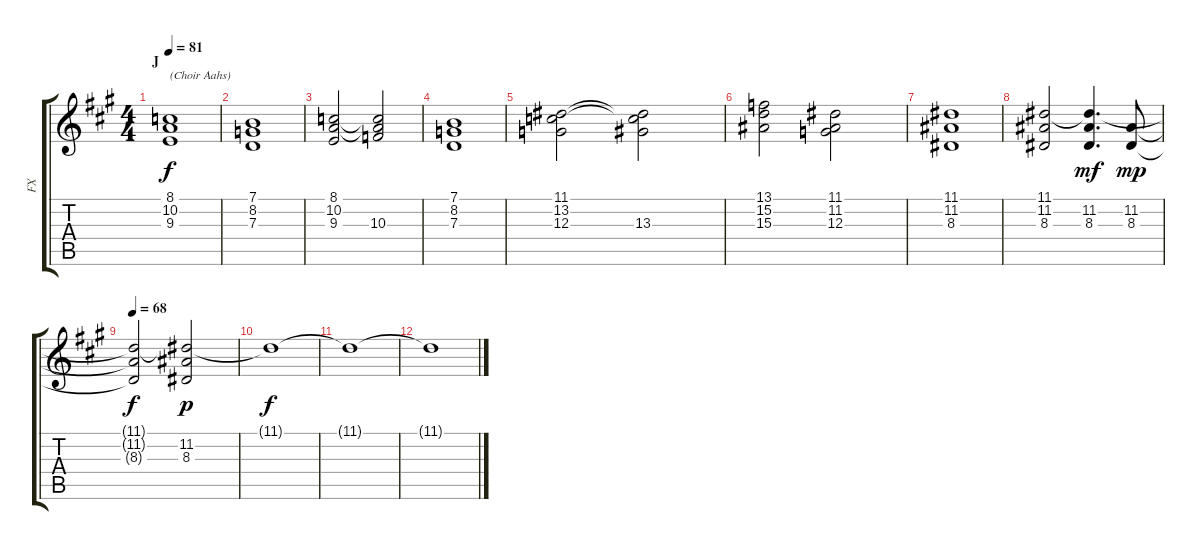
\track ("FX" "FX") {instrument choiraahs}
\staff {score tabs}
\tuning (E4 B3 G3 D3 A2 E2) {hide}
\ts (4 4)
\section ("" "J")
\tempo 81
\clef g2
\ks f#minor
(8.1 10.2 9.3).1{txt "(Choir Aahs)" dy f volume 10 instrument choiraahs} |
(7.1 8.2 7.3).1 |
(8.1 10.2 9.3).2 (8.1{t} 10.2{t} 10.3).2 |
(7.1 8.2 7.3).1 |
(11.1 13.2 12.3).2 (11.1{t} 13.2{t} 13.3).2 |
(13.1 15.2 15.3).2 (11.1 11.2 12.3).2 |
(11.1 11.2 8.3).1 |
(11.1 11.2 8.3).2 (11.1{t} 11.2 8.3).4{d dy mf} (11.2 8.3).8{dy mp} |
\tempo 68
(11.1{t} 11.2{t} 8.3{t}).2{dy f} (11.1{t} 11.2 8.3).2{dy p} |
11.1{t}.1{dy f} |
11.1{t}.1{volume 0} |
11.1{t}.1
